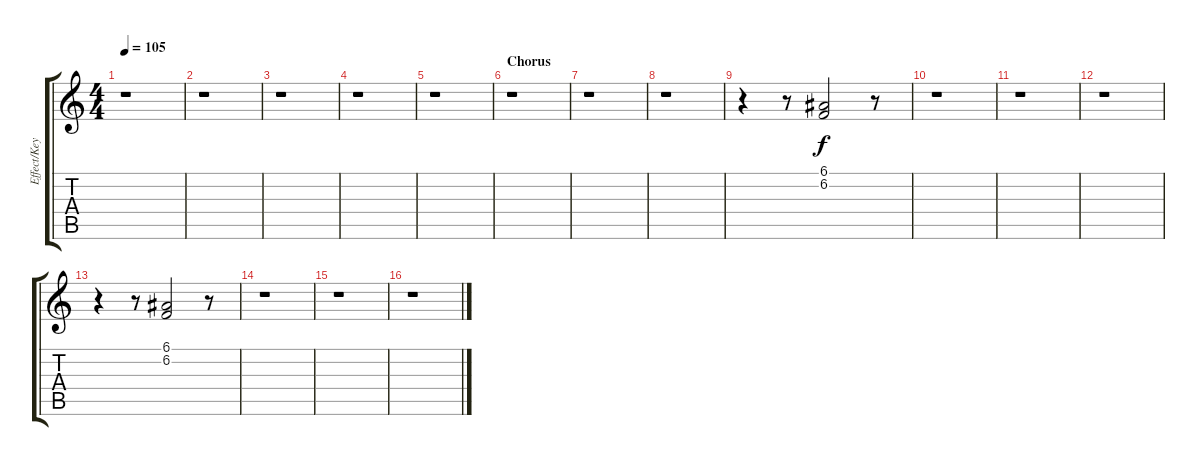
\track ("Effect/Keyboard" "Effect/Key") {instrument reversecymbal}
\staff {score tabs}
\tuning (E4 B3 G3 D3 A2 E2) {hide}
\ts (4 4)
\tempo 105
\clef g2
\ks c
r.1{dy f} |
r.1 |
r.1 |
r.1 |
r.1 |
\section ("" "Chorus")
r.1 |
r.1 |
r.1 |
r.4 r.8 (6.1 6.2).2 r.8 |
r.1 |
r.1 |
r.1 |
r.4 r.8 (6.1 6.2).2 r.8 |
r.1 |
r.1 |
r.1
